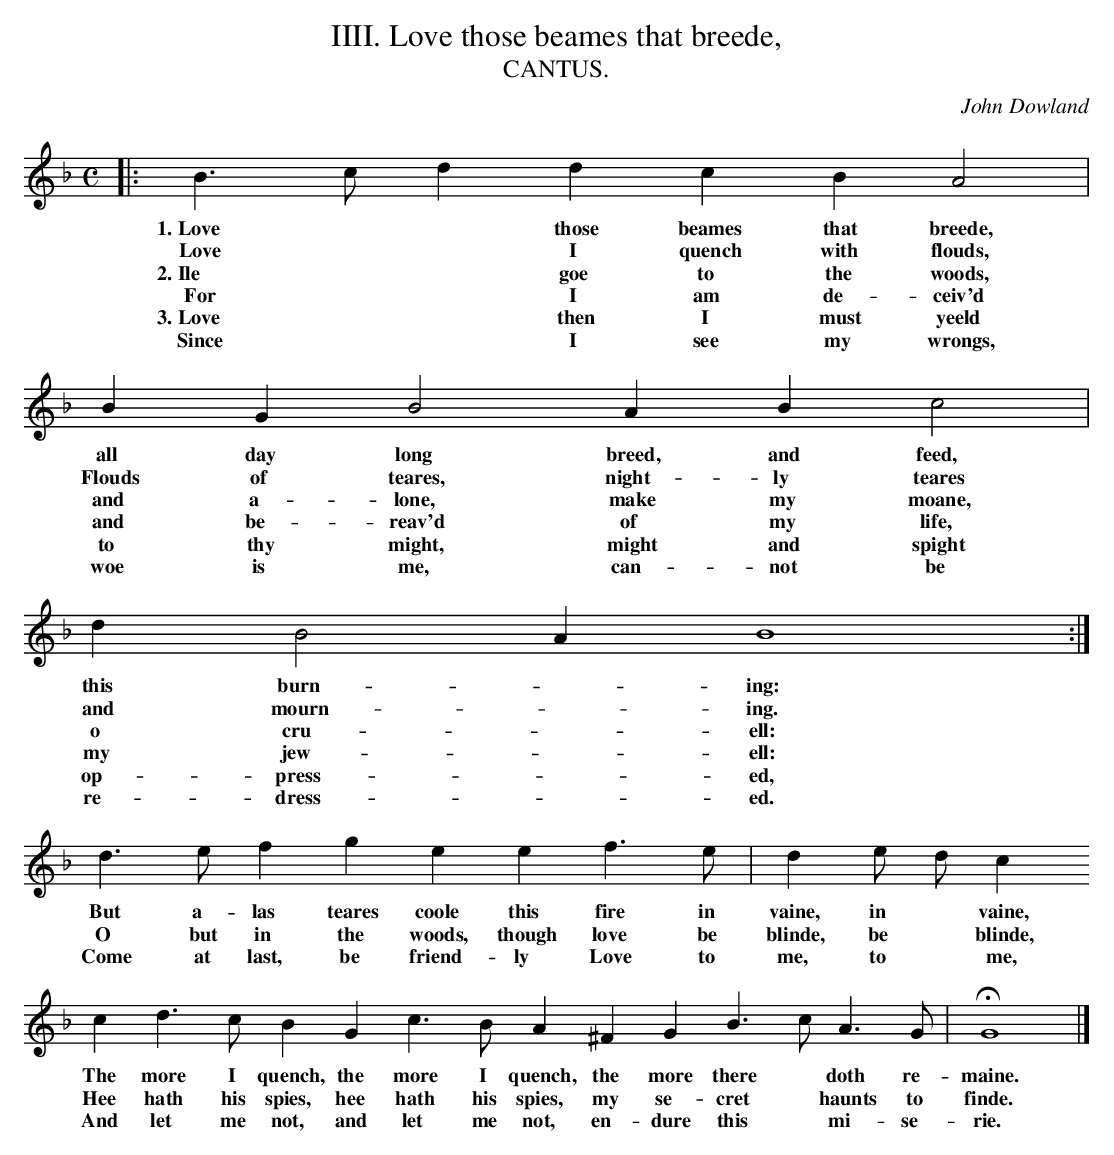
X:1
T:IIII. Love those beames that breede,
T: CANTUS.
C: John Dowland
L:1/4
M:C
K:G dor
|: B > c d d c B A2 |
w: 1.~Love * * those beames that breede,
w: Love * * I quench with flouds,
w: 2.~Ile * * goe to the woods,
w: For * * I am de- ceiv'd
w: 3.~Love * * then I must yeeld
w: Since * * I see my wrongs,
B G B2 A B c2 |
w: all day long breed, and feed,
w: Flouds of teares, night- ly teares
w: and a- lone, make my moane,
w: and be- reav'd of my life,
w: to thy might, might and spight
w: woe is me, can- not be
d B2 A B4 :|
w: this burn- * ing:
w: and mourn- * ing.
w: o cru- * ell:
w: my jew- * ell:
w: op- press- * ed,
w: re- dress- * ed.
d > e f g e e f > e | d e/ d/ c
w: But a- las teares coole this fire in vaine, in * vaine,
w: O but in the woods, though love be blinde, be * blinde,
w: Come at last, be friend- ly Love to me, to * me,
c d > c B G c > B A ^F G B > c A > G | HG4 |]
w: The more I quench, the more I quench, the more there * doth re- maine.
w: Hee hath his spies, hee hath his spies, my se- cret * haunts to finde.
w:  And let me not, and let me not, en- dure this * mi- se- rie.
